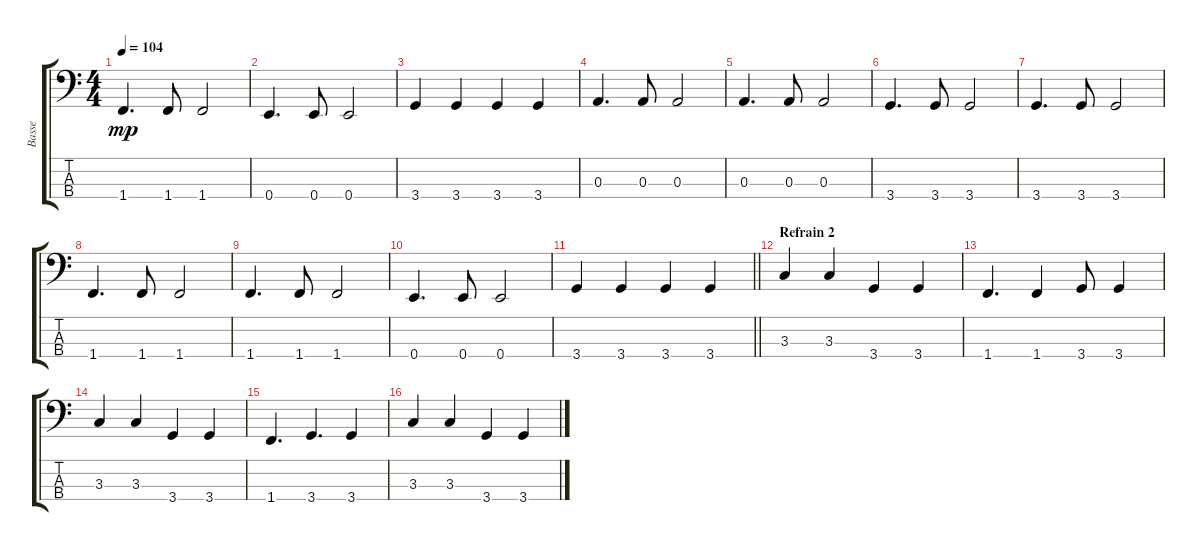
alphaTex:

\track ("Basse" "Basse") {instrument electricbasspick}
\staff {score tabs}
\tuning (G2 D2 A1 E1) {hide}
\ts (4 4)
\tempo 104
\clef f4
\ks c
1.4.4{d dy mp} 1.4.8 1.4.2 |
0.4.4{d} 0.4.8 0.4.2 |
3.4.4 3.4.4 3.4.4 3.4.4 |
0.3.4{d} 0.3.8 0.3.2 |
0.3.4{d} 0.3.8 0.3.2 |
3.4.4{d} 3.4.8 3.4.2 |
3.4.4{d} 3.4.8 3.4.2 |
1.4.4{d} 1.4.8 1.4.2 |
1.4.4{d} 1.4.8 1.4.2 |
0.4.4{d} 0.4.8 0.4.2 |
\barLineRight lightlight
3.4.4 3.4.4 3.4.4 3.4.4 |
\section ("" "Refrain 2")
3.3.4 3.3.4 3.4.4 3.4.4 |
1.4.4{d} 1.4.4 3.4.8 3.4.4 |
3.3.4 3.3.4 3.4.4 3.4.4 |
1.4.4{d} 3.4.4{d} 3.4.4 |
3.3.4 3.3.4 3.4.4 3.4.4
